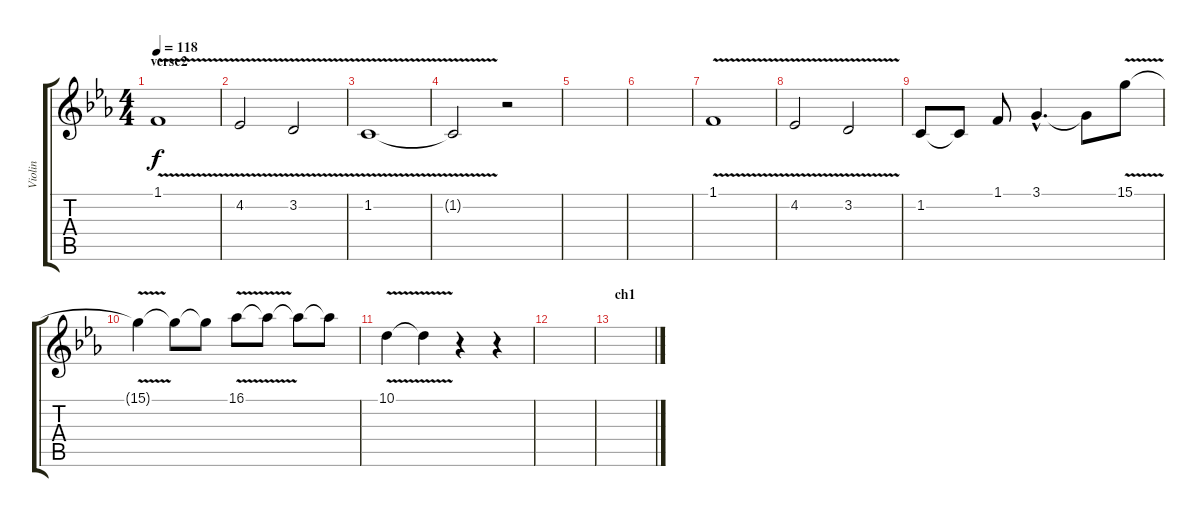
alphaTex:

\track ("Violin" "Violin") {instrument violin}
\staff {score tabs}
\tuning (E4 B3 G3 D3 A2 E2) {hide}
\ts (4 4)
\section ("" "verse2")
\tempo 118
\clef g2
\ks cminor
1.1{v}.1{dy f} |
4.2{v}.2 3.2{v}.2 |
1.2{v}.1 |
1.2{t}.2 r.2 |
|
|
1.1{v}.1 |
4.2{v}.2 3.2{v}.2 |
1.2.8 1.2{t}.8 1.1.8 3.1{hac}.4{d} 3.1{t}.8 15.1{v}.8 |
15.1{t}.4 15.1{t}.8 15.1{t}.8 16.1{v}.8 16.1{t}.8 16.1{t}.8 16.1{t}.8 |
10.1{v}.4 10.1{t}.4 r.4 r.4 |
|
\section ("" "ch1")
